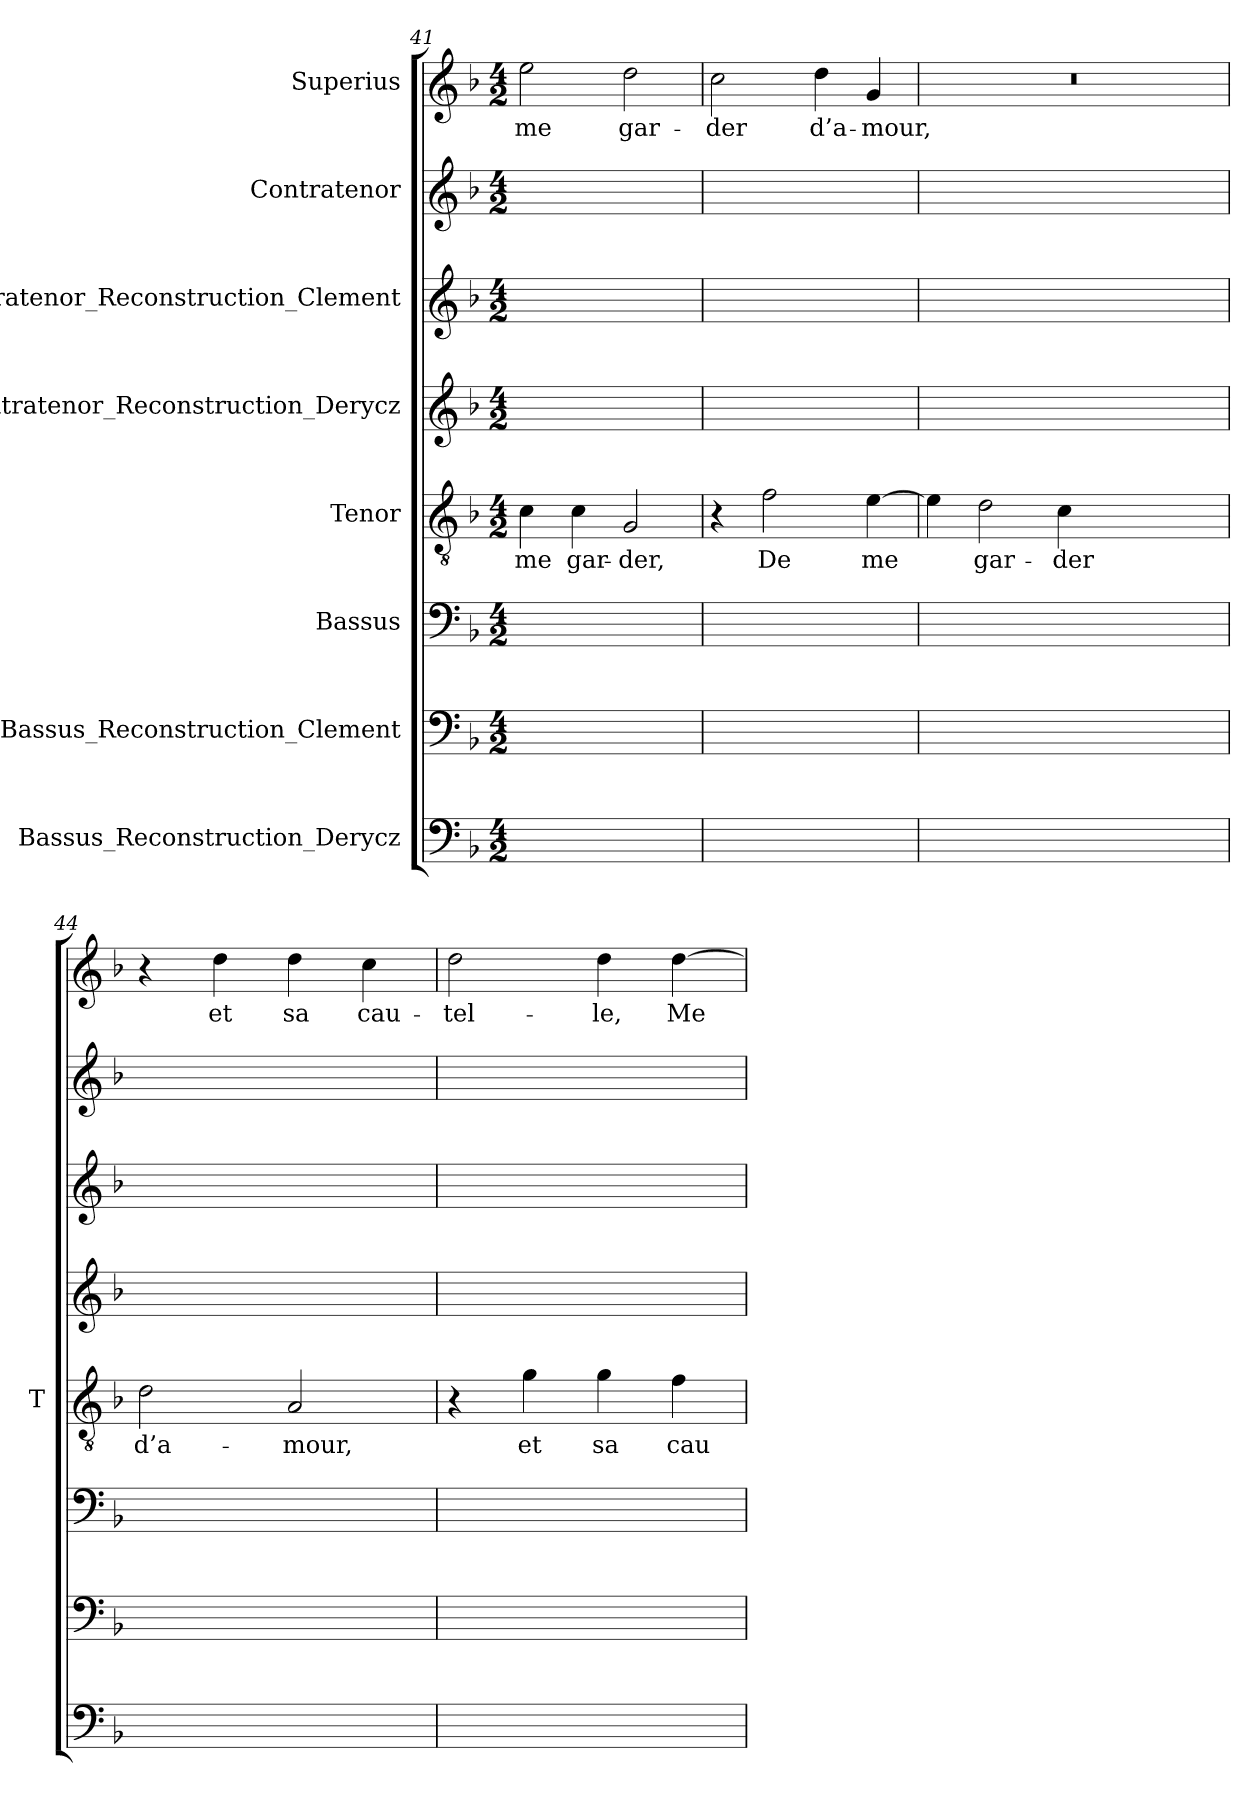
**kern	**kern	**kern	**kern	**text	**kern	**kern	**kern	**kern	**text
*part8	*part7	*part6	*part5	*part5	*part4	*part3	*part2	*part1	*part1
*staff8	*staff7	*staff6	*staff5	*staff5	*staff4	*staff3	*staff2	*staff1	*staff1
*I"Bassus_Reconstruction_Derycz	*I"Bassus_Reconstruction_Clement	*I"Bassus	*I"Tenor	*	*I"Contratenor_Reconstruction_Derycz	*I"Contratenor_Reconstruction_Clement	*I"Contratenor	*I"Superius	*
*	*	*	*I'T	*	*	*	*	*	*
*clefF4	*clefF4	*clefF4	*clefGv2	*	*clefG2	*clefG2	*clefG2	*clefG2	*
*k[b-]	*k[b-]	*k[b-]	*k[b-]	*	*k[b-]	*k[b-]	*k[b-]	*k[b-]	*
*M4/2	*M4/2	*M4/2	*M4/2	*	*M4/2	*M4/2	*M4/2	*M4/2	*
=41	=41	=41	=41	=41	=41	=41	=41	=41	=41
1ryy	1ryy	1ryy	4c	-me	1ryy	1ryy	1ryy	2ee	-me
.	.	.	4c	gar-	.	.	.	.	.
.	.	.	2G	-der,	.	.	.	2dd	gar-
=42	=42	=42	=42	=42	=42	=42	=42	=42	=42
1ryy	1ryy	1ryy	4r	.	1ryy	1ryy	1ryy	2cc	-der
.	.	.	2f	-De	.	.	.	.	.
.	.	.	.	.	.	.	.	4dd	d’a-
.	.	.	[4e	-me	.	.	.	4g	-mour,
=43	=43	=43	=43	=43	=43	=43	=43	=43	=43
0ryy	0ryy	0ryy	4e]	.	0ryy	0ryy	0ryy	0r	.
.	.	.	2d	gar-	.	.	.	.	.
.	.	.	4c	-der	.	.	.	.	.
.	.	.	1ryy	.	.	.	.	.	.
=44	=44	=44	=44	=44	=44	=44	=44	=44	=44
1ryy	1ryy	1ryy	2d	d’a-	1ryy	1ryy	1ryy	4r	.
.	.	.	.	.	.	.	.	4dd	-et
.	.	.	2A	-mour,	.	.	.	4dd	-sa
.	.	.	.	.	.	.	.	4cc	cau-
=45	=45	=45	=45	=45	=45	=45	=45	=45	=45
1ryy	1ryy	1ryy	4r	.	1ryy	1ryy	1ryy	2dd	tel-
.	.	.	4g	-et	.	.	.	.	.
.	.	.	4g	-sa	.	.	.	4dd	-le,
.	.	.	4f	cau-	.	.	.	[4dd	-Me
=	=	=	=	=	=	=	=	=	=
*-	*-	*-	*-	*-	*-	*-	*-	*-	*-
